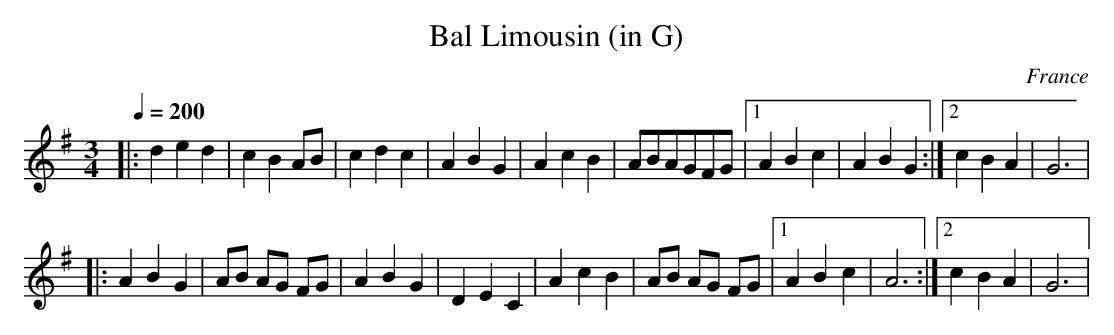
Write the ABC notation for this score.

X:1
T:Bal Limousin (in G)
L:1/8
M:3/4
O:France
Q:1/4=200
K:Gmaj
|:d2e2d2| c2B2AB | c2d2c2 | A2B2G2 | A2c2B2 | ABAGFG |1 A2B2c2 | A2B2G2:|2 c2B2A2 | G6 |
|:A2B2G2 | AB AG FG | A2B2G2 | D2E2C2 | A2c2B2 | AB AG FG |1 A2B2c2 | A6 :|2 c2B2A2 | G6|
